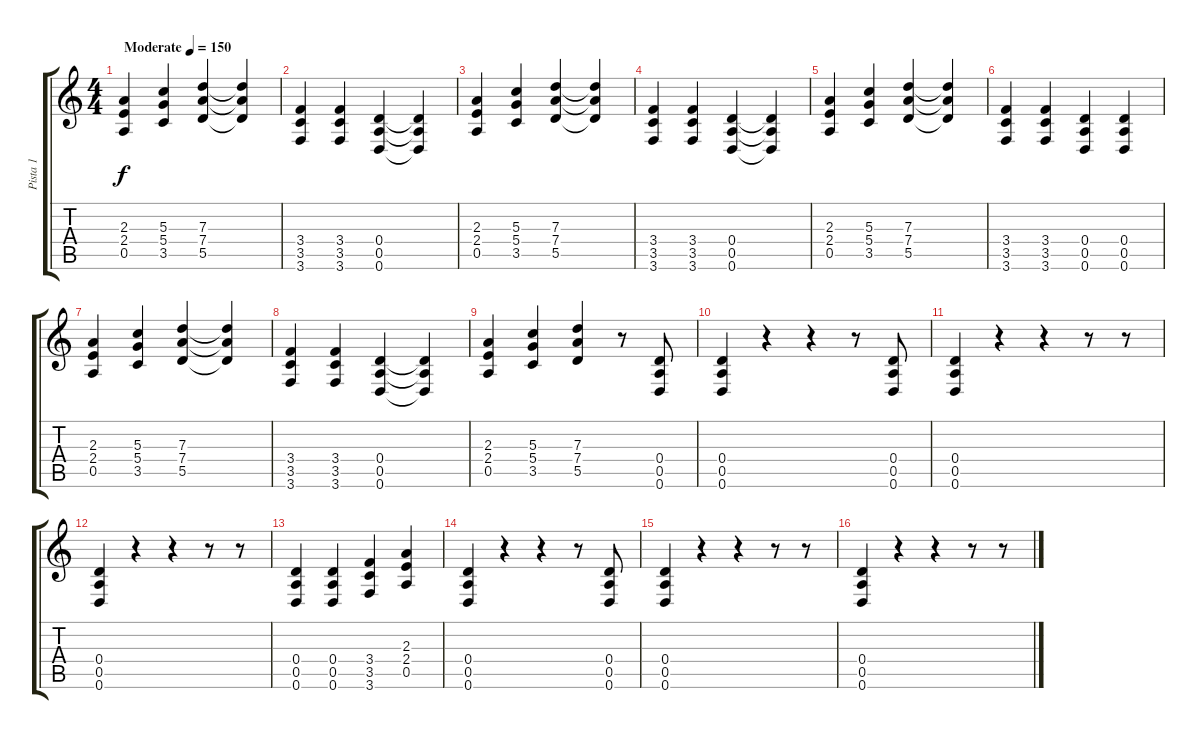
\track ("Pista 1" "Pista 1") {instrument overdrivenguitar}
\staff {score tabs}
\tuning (E4 B3 G3 D3 A2 D2) {hide}
\ts (4 4)
\tempo (150 "Moderate")
\clef g2
\ks c
(2.3 2.4 0.5).4{dy f instrument overdrivenguitar} (5.3 5.4 3.5).4 (7.3 7.4 5.5).4 (7.3{t} 7.4{t} 5.5{t}).4 |
(3.4 3.5 3.6).4 (3.4 3.5 3.6).4 (0.4 0.5 0.6).4 (0.4{t} 0.5{t} 0.6{t}).4 |
(2.3 2.4 0.5).4 (5.3 5.4 3.5).4 (7.3 7.4 5.5).4 (7.3{t} 7.4{t} 5.5{t}).4 |
(3.4 3.5 3.6).4 (3.4 3.5 3.6).4 (0.4 0.5 0.6).4 (0.4{t} 0.5{t} 0.6{t}).4 |
(2.3 2.4 0.5).4 (5.3 5.4 3.5).4 (7.3 7.4 5.5).4 (7.3{t} 7.4{t} 5.5{t}).4 |
(3.4 3.5 3.6).4 (3.4 3.5 3.6).4 (0.4 0.5 0.6).4 (0.4 0.5 0.6).4 |
(2.3 2.4 0.5).4 (5.3 5.4 3.5).4 (7.3 7.4 5.5).4 (7.3{t} 7.4{t} 5.5{t}).4 |
(3.4 3.5 3.6).4 (3.4 3.5 3.6).4 (0.4 0.5 0.6).4 (0.4{t} 0.5{t} 0.6{t}).4 |
(2.3 2.4 0.5).4 (5.3 5.4 3.5).4 (7.3 7.4 5.5).4 r.8 (0.4 0.5 0.6).8 |
(0.4 0.5 0.6).4 r.4 r.4 r.8 (0.4 0.5 0.6).8 |
(0.4 0.5 0.6).4 r.4 r.4 r.8 r.8 |
(0.4 0.5 0.6).4 r.4 r.4 r.8 r.8 |
(0.4 0.5 0.6).4 (0.4 0.5 0.6).4 (3.4 3.5 3.6).4 (2.3 2.4 0.5).4 |
(0.4 0.5 0.6).4 r.4 r.4 r.8 (0.4 0.5 0.6).8 |
(0.4 0.5 0.6).4 r.4 r.4 r.8 r.8 |
(0.4 0.5 0.6).4 r.4 r.4 r.8 r.8
